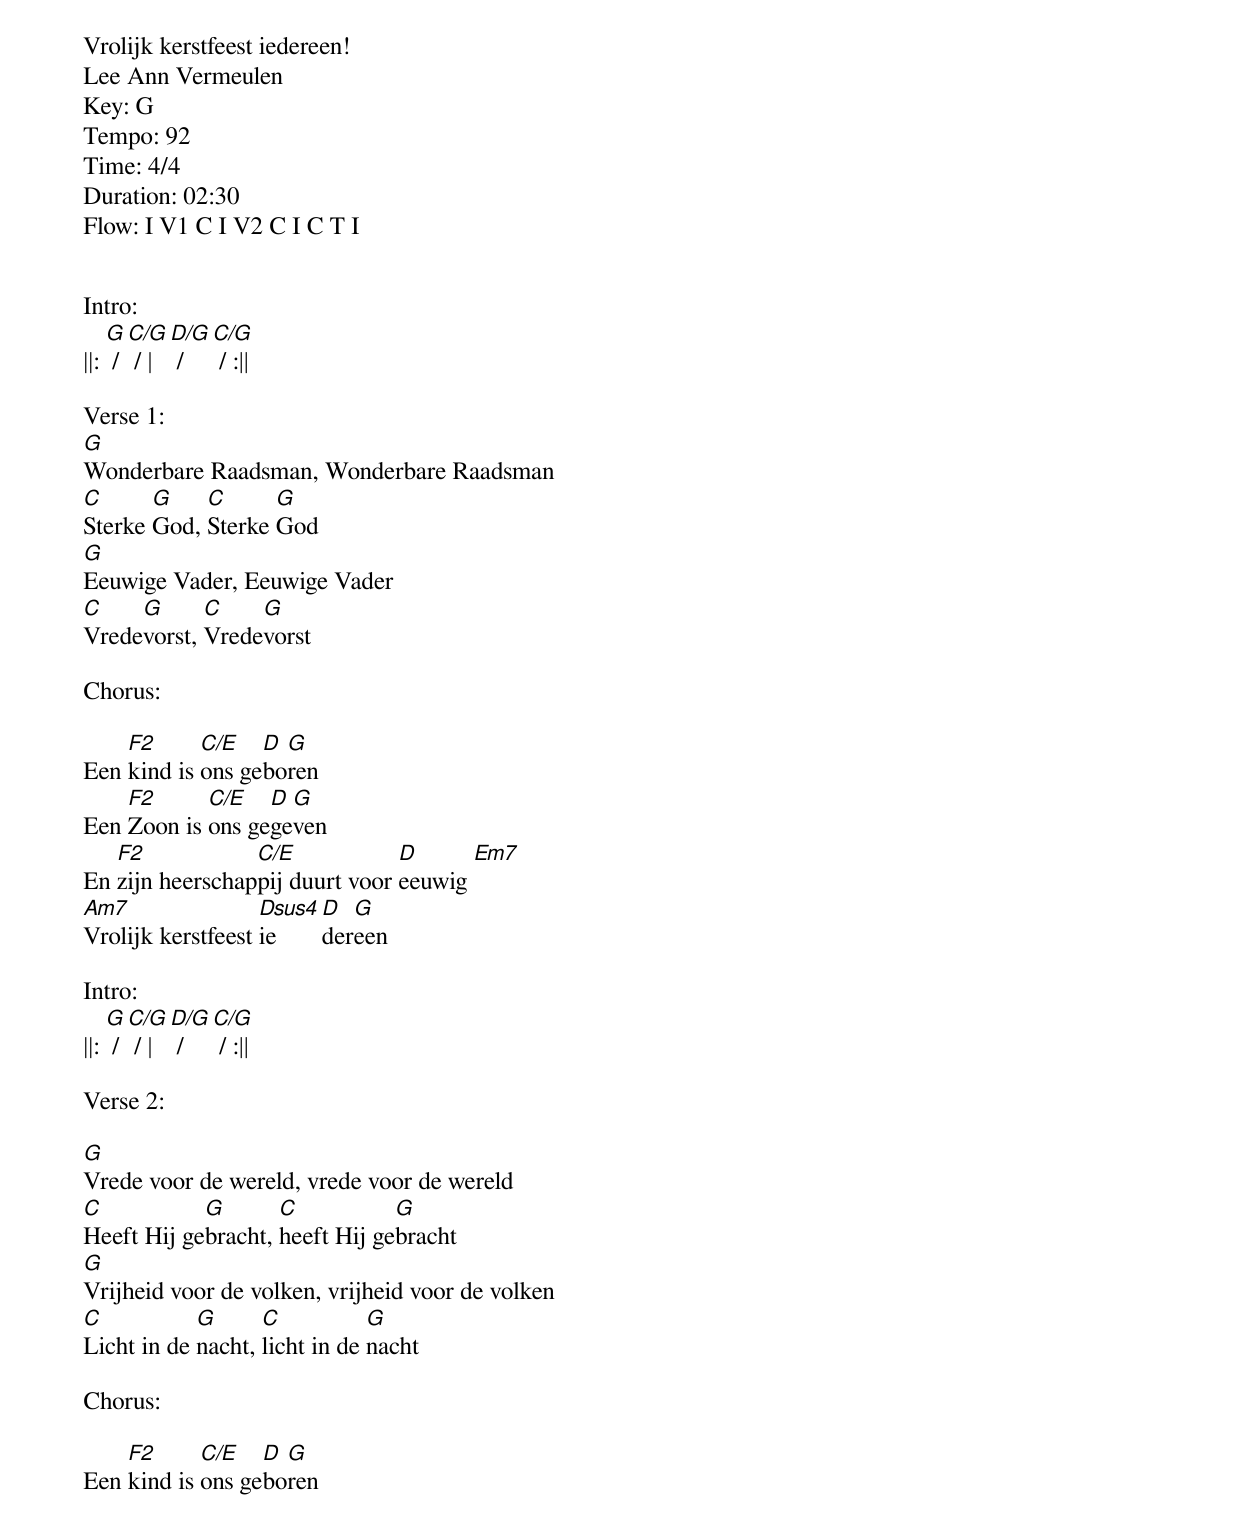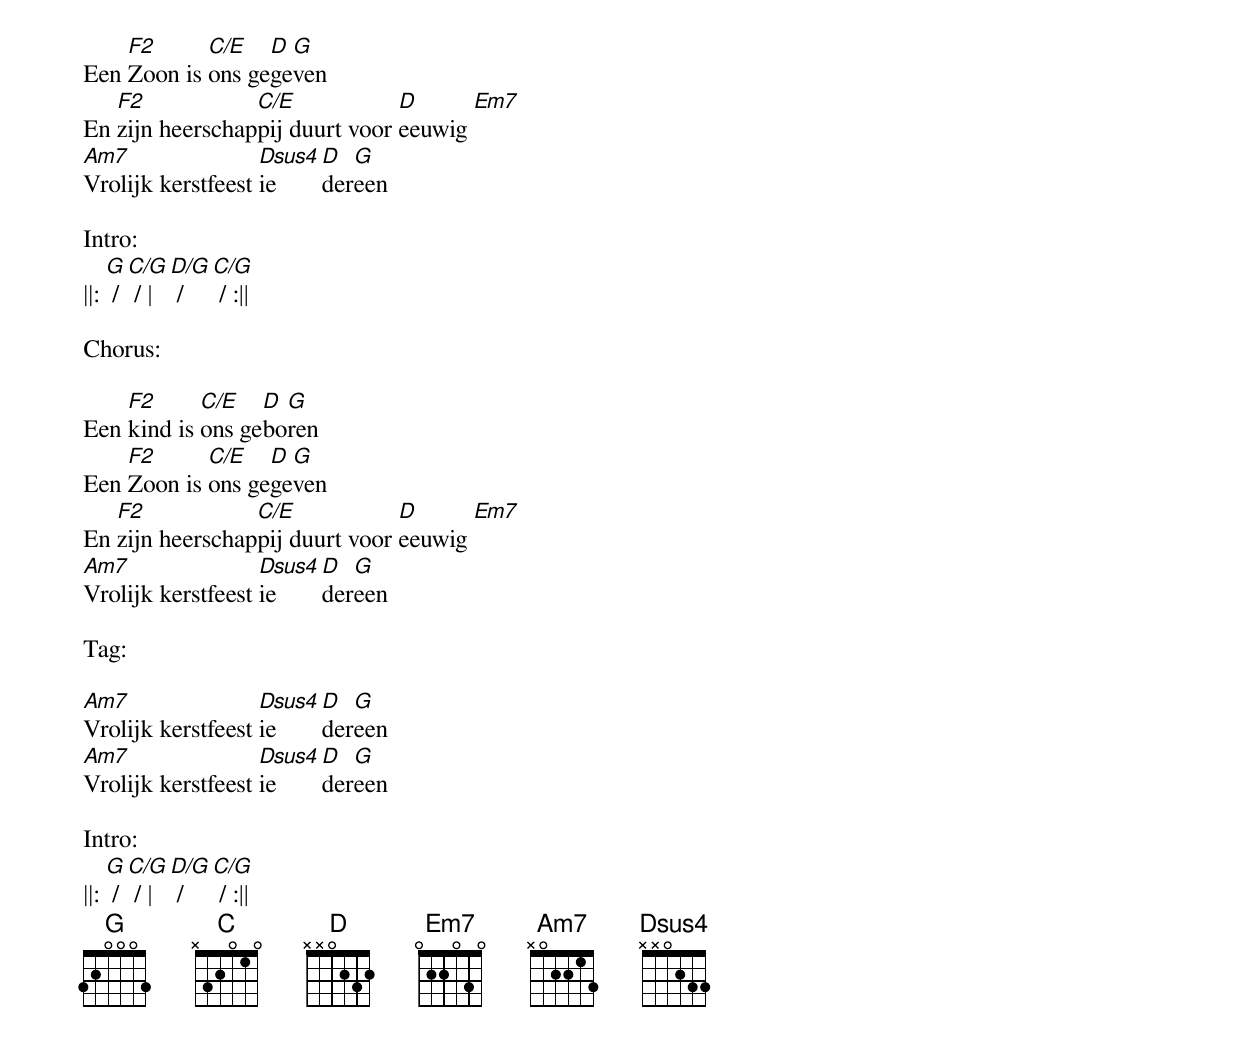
Vrolijk kerstfeest iedereen!
Lee Ann Vermeulen
Key: G
Tempo: 92
Time: 4/4
Duration: 02:30
Flow: I V1 C I V2 C I C T I


Intro:
||: [G] / [C/G] / | [D/G] / [C/G] / :||

Verse 1:
[G]Wonderbare Raadsman, Wonderbare Raadsman
[C]Sterke [G]God, [C]Sterke [G]God
[G]Eeuwige Vader, Eeuwige Vader
[C]Vrede[G]vorst, [C]Vrede[G]vorst

Chorus:

Een [F2]kind is [C/E]ons ge[D]bo[G]ren
Een [F2]Zoon is [C/E]ons ge[D]ge[G]ven
En [F2]zijn heerschap[C/E]pij duurt voor [D]eeuwig [Em7]
[Am7]Vrolijk kerstfeest [Dsus4]ie[D]der[G]een

Intro:
||: [G] / [C/G] / | [D/G] / [C/G] / :||

Verse 2:

[G]Vrede voor de wereld, vrede voor de wereld
[C]Heeft Hij ge[G]bracht, [C]heeft Hij ge[G]bracht
[G]Vrijheid voor de volken, vrijheid voor de volken
[C]Licht in de [G]nacht, [C]licht in de [G]nacht

Chorus:

Een [F2]kind is [C/E]ons ge[D]bo[G]ren
Een [F2]Zoon is [C/E]ons ge[D]ge[G]ven
En [F2]zijn heerschap[C/E]pij duurt voor [D]eeuwig [Em7]
[Am7]Vrolijk kerstfeest [Dsus4]ie[D]der[G]een

Intro:
||: [G] / [C/G] / | [D/G] / [C/G] / :||

Chorus:

Een [F2]kind is [C/E]ons ge[D]bo[G]ren
Een [F2]Zoon is [C/E]ons ge[D]ge[G]ven
En [F2]zijn heerschap[C/E]pij duurt voor [D]eeuwig [Em7]
[Am7]Vrolijk kerstfeest [Dsus4]ie[D]der[G]een

Tag:

[Am7]Vrolijk kerstfeest [Dsus4]ie[D]der[G]een
[Am7]Vrolijk kerstfeest [Dsus4]ie[D]der[G]een

Intro:
||: [G] / [C/G] / | [D/G] / [C/G] / :||
